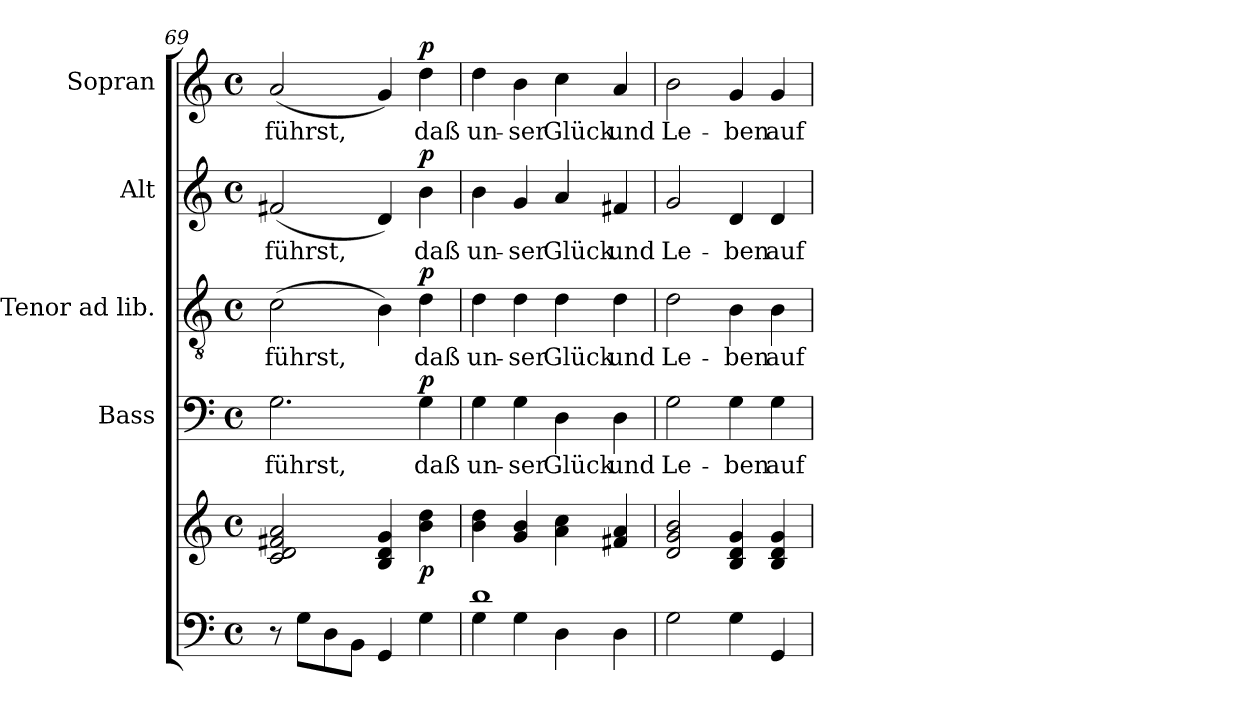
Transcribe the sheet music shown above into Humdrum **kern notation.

**kern	**kern	**dynam	**kern	**text	**dynam	**kern	**text	**dynam	**kern	**text	**dynam	**kern	**text	**dynam
*part5	*part5	*part5	*part4	*part4	*part4	*part3	*part3	*part3	*part2	*part2	*part2	*part1	*part1	*part1
*staff6	*staff5	*staff5/6	*staff4	*staff4	*staff4	*staff3	*staff3	*staff3	*staff2	*staff2	*staff2	*staff1	*staff1	*staff1
*	*	*	*I"Bass	*	*	*I"Tenor ad lib.	*	*	*I"Alt	*	*	*I"Sopran	*	*
*	*	*	*I'B.	*	*	*I'T.	*	*	*I'A.	*	*	*I'S.	*	*
*clefF4	*clefG2	*	*clefF4	*	*	*clefGv2	*	*	*clefG2	*	*	*clefG2	*	*
*k[]	*k[]	*	*k[]	*	*	*k[]	*	*	*k[]	*	*	*k[]	*	*
*C:	*C:	*	*C:	*	*	*C:	*	*	*C:	*	*	*C:	*	*
*M4/4	*M4/4	*	*M4/4	*	*	*M4/4	*	*	*M4/4	*	*	*M4/4	*	*
*met(c)	*met(c)	*	*met(c)	*	*	*met(c)	*	*	*met(c)	*	*	*met(c)	*	*
=69	=69	=69	=69	=69	=69	=69	=69	=69	=69	=69	=69	=69	=69	=69
!	!	!	!	!LO:LY:b	!	!	!LO:LY:b	!	!	!LO:LY:b	!	!	!LO:LY:b	!
8r	2c/ 2d/ 2f#X/ 2a/	.	2.G\	führst,	.	(>2c\	führst,	.	(<2f#X/	führst,	.	(<2a/	führst,	.
8G\L	.	.	.	.	.	.	.	.	.	.	.	.	.	.
8D\	.	.	.	.	.	.	.	.	.	.	.	.	.	.
8BB\J	.	.	.	.	.	.	.	.	.	.	.	.	.	.
4GG/	4B/ 4d/ 4g/	.	.	.	.	4B\)	.	.	4d/)	.	.	4g/)	.	.
!	!	!LO:DY:b	!	!LO:LY:b	!LO:DY:a	!	!LO:LY:b	!LO:DY:a	!	!LO:LY:b	!LO:DY:a	!	!LO:LY:b	!LO:DY:a
4G\	4b\ 4dd\	p	4G\	daß	p	4d\	daß	p	4b\	daß	p	4dd\	daß	p
!!LO:PB:g=z
=70	=70	=70	=70	=70	=70	=70	=70	=70	=70	=70	=70	=70	=70	=70
*^	*	*	*	*	*	*	*	*	*	*	*	*	*	*
!	!	!	!	!	!LO:LY:b	!	!	!LO:LY:b	!	!	!LO:LY:b	!	!	!LO:LY:b	!
1d	4G\	4b\ 4dd\	.	4G\	un-	.	4d\	un-	.	4b\	un-	.	4dd\	un-	.
!	!	!	!	!	!LO:LY:b	!	!	!LO:LY:b	!	!	!LO:LY:b	!	!	!LO:LY:b	!
.	4G\	4g/ 4b/	.	4G\	-ser	.	4d\	-ser	.	4g/	-ser	.	4b\	-ser	.
!	!	!	!	!	!LO:LY:b	!	!	!LO:LY:b	!	!	!LO:LY:b	!	!	!LO:LY:b	!
.	4D\	4a\ 4cc\	.	4D\	Glück	.	4d\	Glück	.	4a/	Glück	.	4cc\	Glück	.
!	!	!	!	!	!LO:LY:b	!	!	!LO:LY:b	!	!	!LO:LY:b	!	!	!LO:LY:b	!
.	4D\	4f#X/ 4a/	.	4D\	und	.	4d\	und	.	4f#X/	und	.	4a/	und	.
=71	=71	=71	=71	=71	=71	=71	=71	=71	=71	=71	=71	=71	=71	=71	=71
!	!	!	!	!	!LO:LY:b	!	!	!LO:LY:b	!	!	!LO:LY:b	!	!	!LO:LY:b	!
*v	*v	*	*	*	*	*	*	*	*	*	*	*	*	*	*
2G\	2d/ 2g/ 2b/	.	2G\	Le-	.	2d\	Le-	.	2g/	Le-	.	2b\	Le-	.
!	!	!	!	!LO:LY:b	!	!	!LO:LY:b	!	!	!LO:LY:b	!	!	!LO:LY:b	!
4G\	4B/ 4d/ 4g/	.	4G\	-ben	.	4B\	-ben	.	4d/	-ben	.	4g/	-ben	.
!	!	!	!	!LO:LY:b	!	!	!LO:LY:b	!	!	!LO:LY:b	!	!	!LO:LY:b	!
4GG/	4B/ 4d/ 4g/	.	4G\	auf	.	4B\	auf	.	4d/	auf	.	4g/	auf	.
=	=	=	=	=	=	=	=	=	=	=	=	=	=	=
*-	*-	*-	*-	*-	*-	*-	*-	*-	*-	*-	*-	*-	*-	*-
